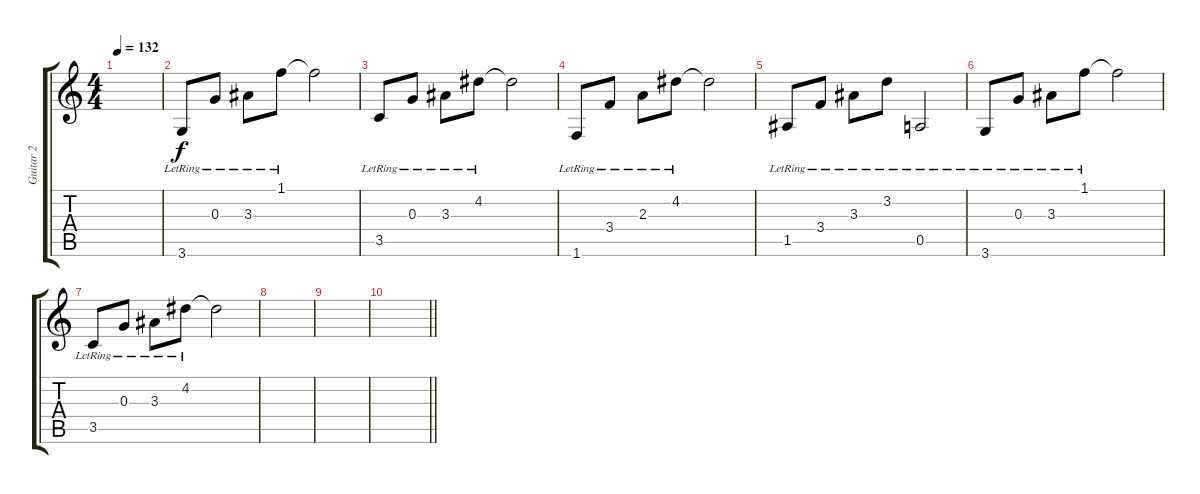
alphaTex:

\track ("Guitar 2" "Guitar 2") {instrument acousticguitarsteel}
\staff {score tabs}
\tuning (E4 B3 G3 D3 A2 E2) {hide}
\ts (4 4)
\tempo 132
\clef g2
\ks c
|
3.6{lr}.8 0.3{lr}.8 3.3{lr}.8 1.1{lr}.8 1.1{t}.2 |
3.5{lr}.8 0.3{lr}.8 3.3{lr}.8 4.2{lr}.8 4.2{t}.2 |
1.6{lr}.8 3.4{lr}.8 2.3{lr}.8 4.2{lr}.8 4.2{t}.2 |
1.5{lr}.8 3.4{lr}.8 3.3{lr}.8 3.2{lr}.8 0.5{lr}.2 |
3.6{lr}.8 0.3{lr}.8 3.3{lr}.8 1.1{lr}.8 1.1{t}.2 |
3.5{lr}.8 0.3{lr}.8 3.3{lr}.8 4.2{lr}.8 4.2{t}.2 |
|
|
\barLineRight lightlight
